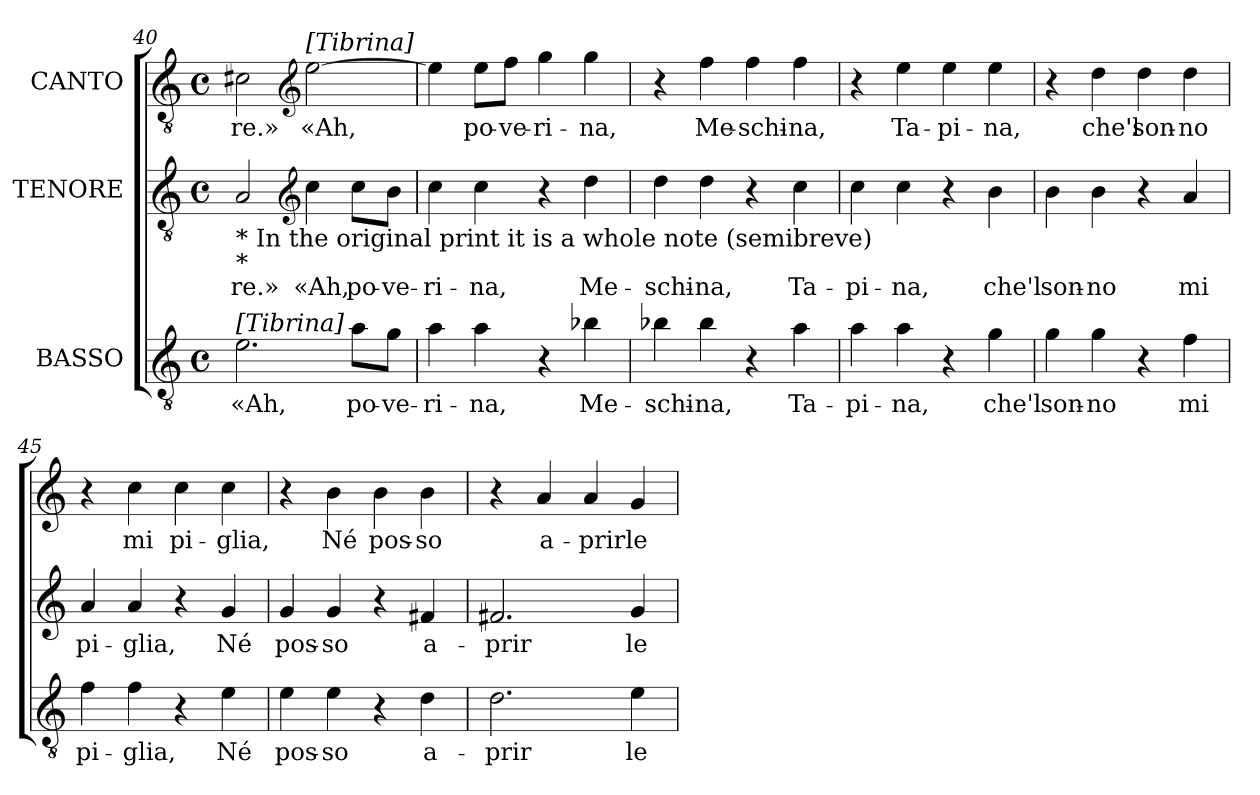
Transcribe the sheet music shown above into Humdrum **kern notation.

**kern	**text	**kern	**text	**kern	**text
*part3	*part3	*part2	*part2	*part1	*part1
*staff3	*staff3	*staff2	*staff2	*staff1	*staff1
*I"BASSO	*	*I"TENORE	*	*I"CANTO	*
!!LO:LB:g=z
*clefGv2	*	*clefGv2	*	*clefGv2	*
*k[]	*	*k[]	*	*k[]	*
*C:	*	*C:	*	*C:	*
*M4/4	*	*M4/4	*	*M4/4	*
*met(c)	*	*met(c)	*	*met(c)	*
=40	=40	=40	=40	=40	=40
!	!LO:LY:b:color=#000000	!	!	!	!
!	!	!	!LO:LY:b:color=#000000	!	!
!	!	!LO:TX:b:t=* In the original print it is a whole note (semibreve)	!	!	!
!	!	!LO:TX:b:t=*	!	!	!
!LO:TX:a:t=[Tibrina]	!	!	!	!	!
!	!	!	!	!	!LO:LY:b:color=#000000
2.ei\	«Ah,	2Ai/	-re.»	2c#Xi\	-re.»
*	*	*clefG2	*	*clefG2	*
!	!	!	!LO:LY:b:color=#000000	!	!
!	!	!	!	!LO:TX:a:t=[Tibrina]	!
!	!	!	!	!	!LO:LY:b:color=#000000
.	.	4cci\	«Ah,	[>2eei\	«Ah,
!	!LO:LY:b:color=#000000	!	!	!	!
!	!	!	!LO:LY:b:color=#000000	!	!
8ai\L	po-	8cci\L	po-	.	.
!	!LO:LY:b:color=#000000	!	!	!	!
!	!	!	!LO:LY:b:color=#000000	!	!
8gi\J	-ve-	8bi\J	-ve-	.	.
=41	=41	=41	=41	=41	=41
!	!LO:LY:b:color=#000000	!	!	!	!
!	!	!	!LO:LY:b:color=#000000	!	!
4ai\	-ri-	4cci\	-ri-	4eei\]	.
!	!LO:LY:b:color=#000000	!	!	!	!
!	!	!	!LO:LY:b:color=#000000	!	!
!	!	!	!	!	!LO:LY:b:color=#000000
4ai\	-na,	4cci\	-na,	8eei\L	po-
!	!	!	!	!	!LO:LY:b:color=#000000
.	.	.	.	8ffi\J	-ve-
!	!	!	!	!	!LO:LY:b:color=#000000
4r	.	4r	.	4ggi\	-ri-
!	!LO:LY:b:color=#000000	!	!	!	!
!	!	!	!LO:LY:b:color=#000000	!	!
!	!	!	!	!	!LO:LY:b:color=#000000
4b-Xi\	Me-	4ddi\	Me-	4ggi\	-na,
=42	=42	=42	=42	=42	=42
!	!LO:LY:b:color=#000000	!	!	!	!
!	!	!	!LO:LY:b:color=#000000	!	!
4b-Xi\	-schi-	4ddi\	-schi-	4r	.
!	!LO:LY:b:color=#000000	!	!	!	!
!	!	!	!LO:LY:b:color=#000000	!	!
!	!	!	!	!	!LO:LY:b:color=#000000
4b-i\	-na,	4ddi\	-na,	4ffi\	Me-
!	!	!	!	!	!LO:LY:b:color=#000000
4r	.	4r	.	4ffi\	-schi-
!	!LO:LY:b:color=#000000	!	!	!	!
!	!	!	!LO:LY:b:color=#000000	!	!
!	!	!	!	!	!LO:LY:b:color=#000000
4ai\	Ta-	4cci\	Ta-	4ffi\	-na,
=43	=43	=43	=43	=43	=43
!	!LO:LY:b:color=#000000	!	!	!	!
!	!	!	!LO:LY:b:color=#000000	!	!
4ai\	-pi-	4cci\	-pi-	4r	.
!	!LO:LY:b:color=#000000	!	!	!	!
!	!	!	!LO:LY:b:color=#000000	!	!
!	!	!	!	!	!LO:LY:b:color=#000000
4ai\	-na,	4cci\	-na,	4eei\	Ta-
!	!	!	!	!	!LO:LY:b:color=#000000
4r	.	4r	.	4eei\	-pi-
!	!LO:LY:b:color=#000000	!	!	!	!
!	!	!	!LO:LY:b:color=#000000	!	!
!	!	!	!	!	!LO:LY:b:color=#000000
4gi\	che'l	4bi\	che'l	4eei\	-na,
=44	=44	=44	=44	=44	=44
!	!LO:LY:b:color=#000000	!	!	!	!
!	!	!	!LO:LY:b:color=#000000	!	!
4gi\	son-	4bi\	son-	4r	.
!	!LO:LY:b:color=#000000	!	!	!	!
!	!	!	!LO:LY:b:color=#000000	!	!
!	!	!	!	!	!LO:LY:b:color=#000000
4gi\	-no	4bi\	-no	4ddi\	che'l
!	!	!	!	!	!LO:LY:b:color=#000000
4r	.	4r	.	4ddi\	son-
!	!LO:LY:b:color=#000000	!	!	!	!
!	!	!	!LO:LY:b:color=#000000	!	!
!	!	!	!	!	!LO:LY:b:color=#000000
4fi\	mi	4ai/	mi	4ddi\	-no
=45	=45	=45	=45	=45	=45
!	!LO:LY:b:color=#000000	!	!	!	!
!	!	!	!LO:LY:b:color=#000000	!	!
4fi\	pi-	4ai/	pi-	4r	.
!	!LO:LY:b:color=#000000	!	!	!	!
!	!	!	!LO:LY:b:color=#000000	!	!
!	!	!	!	!	!LO:LY:b:color=#000000
4fi\	-glia,	4ai/	-glia,	4cci\	mi
!	!	!	!	!	!LO:LY:b:color=#000000
4r	.	4r	.	4cci\	pi-
!	!LO:LY:b:color=#000000	!	!	!	!
!	!	!	!LO:LY:b:color=#000000	!	!
!	!	!	!	!	!LO:LY:b:color=#000000
4ei\	Né	4gi/	Né	4cci\	-glia,
!!LO:LB:g=z
=46	=46	=46	=46	=46	=46
!	!LO:LY:b:color=#000000	!	!	!	!
!	!	!	!LO:LY:b:color=#000000	!	!
4ei\	pos-	4gi/	pos-	4r	.
!	!LO:LY:b:color=#000000	!	!	!	!
!	!	!	!LO:LY:b:color=#000000	!	!
!	!	!	!	!	!LO:LY:b:color=#000000
4ei\	-so	4gi/	-so	4bi\	Né
!	!	!	!	!	!LO:LY:b:color=#000000
4r	.	4r	.	4bi\	pos-
!	!LO:LY:b:color=#000000	!	!	!	!
!	!	!	!LO:LY:b:color=#000000	!	!
!	!	!	!	!	!LO:LY:b:color=#000000
4di\	a-	4f#Xi/	a-	4bi\	-so
=47	=47	=47	=47	=47	=47
!	!LO:LY:b:color=#000000	!	!	!	!
!	!	!	!LO:LY:b:color=#000000	!	!
2.di\	-prir	2.f#Xi/	-prir	4r	.
!	!	!	!	!	!LO:LY:b:color=#000000
.	.	.	.	4ai/	a-
!	!	!	!	!	!LO:LY:b:color=#000000
.	.	.	.	4ai/	-prir
!	!LO:LY:b:color=#000000	!	!	!	!
!	!	!	!LO:LY:b:color=#000000	!	!
!	!	!	!	!	!LO:LY:b:color=#000000
4ei\	le	4gi/	le	4gi/	le
=	=	=	=	=	=
*-	*-	*-	*-	*-	*-
